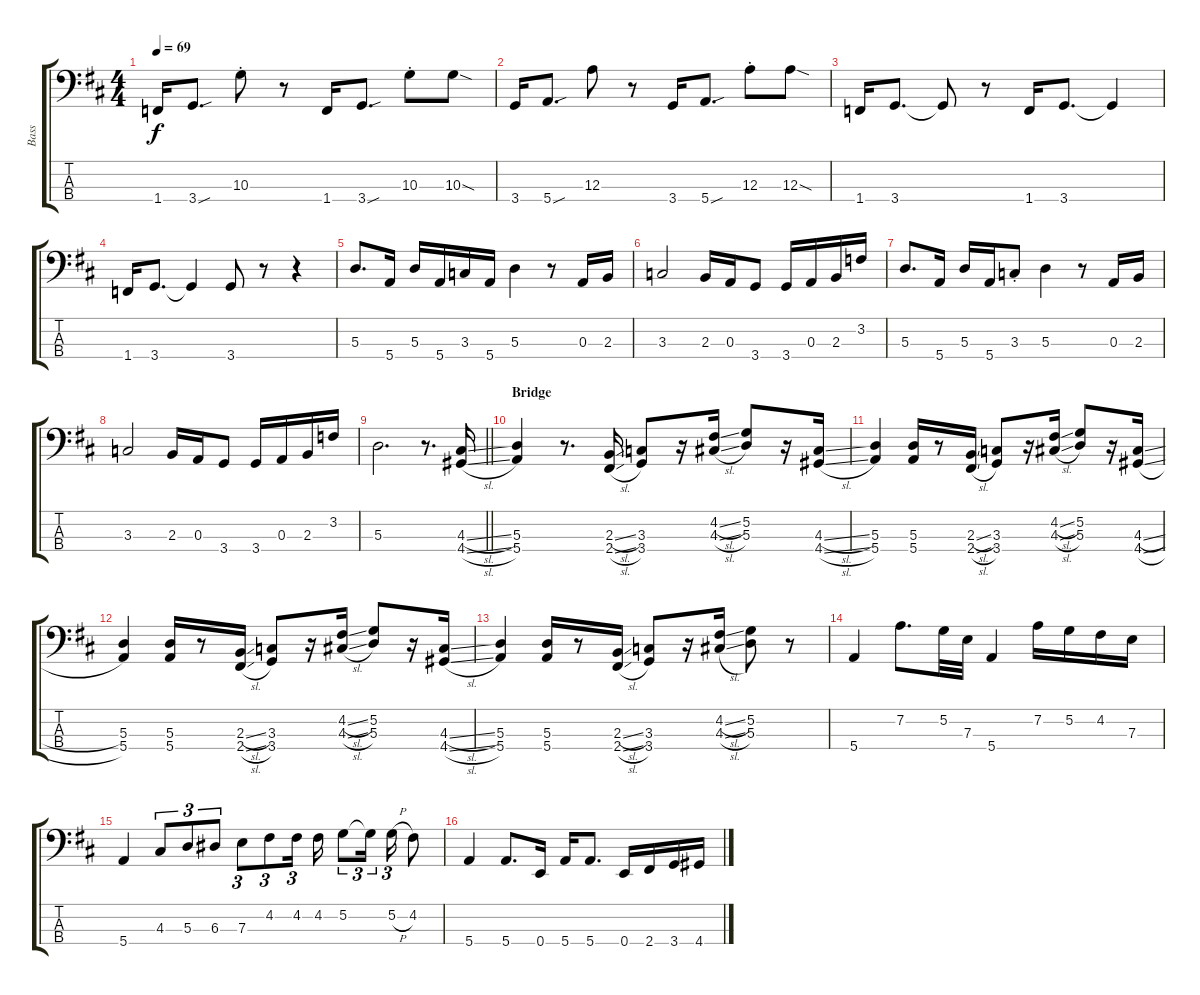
\track ("Bass" "Bass") {instrument electricbassfinger}
\staff {score tabs}
\tuning (G2 D2 A1 E1) {hide}
\ts (4 4)
\tempo 69
\clef f4
\ks d
1.4.16{dy f} 3.4{sou}.8{d} 10.3{st}.8 r.8 1.4.16 3.4{sou}.8{d} 10.3{st}.8 10.3{sod}.8 |
3.4.16 5.4{sou}.8{d} 12.3.8 r.8 3.4.16 5.4{sou}.8{d} 12.3{st}.8 12.3{sod}.8 |
1.4.16 3.4.8{d} 3.4{t}.8 r.8 1.4.16 3.4.8{d} 3.4{t}.4 |
1.4.16 3.4.8{d} 3.4{t}.4 3.4.8 r.8 r.4 |
5.3.8{d} 5.4.16 5.3.16 5.4.16 3.3.16 5.4.16 5.3.4 r.8 0.3.16 2.3.16 |
3.3.2 2.3.16 0.3.16 3.4.8 3.4.16 0.3.16 2.3.16 3.2.16 |
5.3.8{d} 5.4.16 5.3.16 5.4.16 3.3{st}.8 5.3.4 r.8 0.3.16 2.3.16 |
3.3.2 2.3.16 0.3.16 3.4.8 3.4.16 0.3.16 2.3.16 3.2.16 |
\barLineRight lightlight
5.3.2{d} r.8{d} (4.3{sl} 4.4{sl}).16 |
\section ("" "Bridge")
(5.3 5.4).4 r.8{d} (2.3{sl} 2.4{sl}).16 (3.3 3.4).8 r.16 (4.2{sl} 4.3{sl}).16 (5.2 5.3).8 r.16 (4.3{sl} 4.4{sl}).16 |
(5.3 5.4).4 (5.3 5.4).16 r.8 (2.3{sl} 2.4{sl}).16 (3.3 3.4).8 r.16 (4.2{sl} 4.3{sl}).16 (5.2 5.3).8 r.16 (4.3{sl} 4.4{sl}).16 |
(5.3 5.4).4 (5.3 5.4).16 r.8 (2.3{sl} 2.4{sl}).16 (3.3 3.4).8 r.16 (4.2{sl} 4.3{sl}).16 (5.2 5.3).8 r.16 (4.3{sl} 4.4{sl}).16 |
(5.3 5.4).4 (5.3 5.4).16 r.8 (2.3{sl} 2.4{sl}).16 (3.3 3.4).8 r.16 (4.2{sl} 4.3{sl}).16 (5.2 5.3).8 r.8 |
5.4.4 7.2.8{d} 5.2.32 7.3.32 5.4.4 7.2.16 5.2.16 4.2.16 7.3.16 |
5.4.4 4.3.8{tu (3 2)} 5.3.8{tu (3 2)} 6.3.8{tu (3 2)} 7.3.8{tu (3 2)} 4.2.8{tu (3 2)} 4.2.16{tu (3 2)} 4.2.16 5.2.8{tu (3 2)} 5.2{t}.16{tu (3 2) beam splitsecondary} 5.2{h}.16{tu (3 2)} 4.2.8 |
5.4.4 5.4.8{d} 0.4.16 5.4.16 5.4.8{d} 0.4.16 2.4.16 3.4.16 4.4.16
